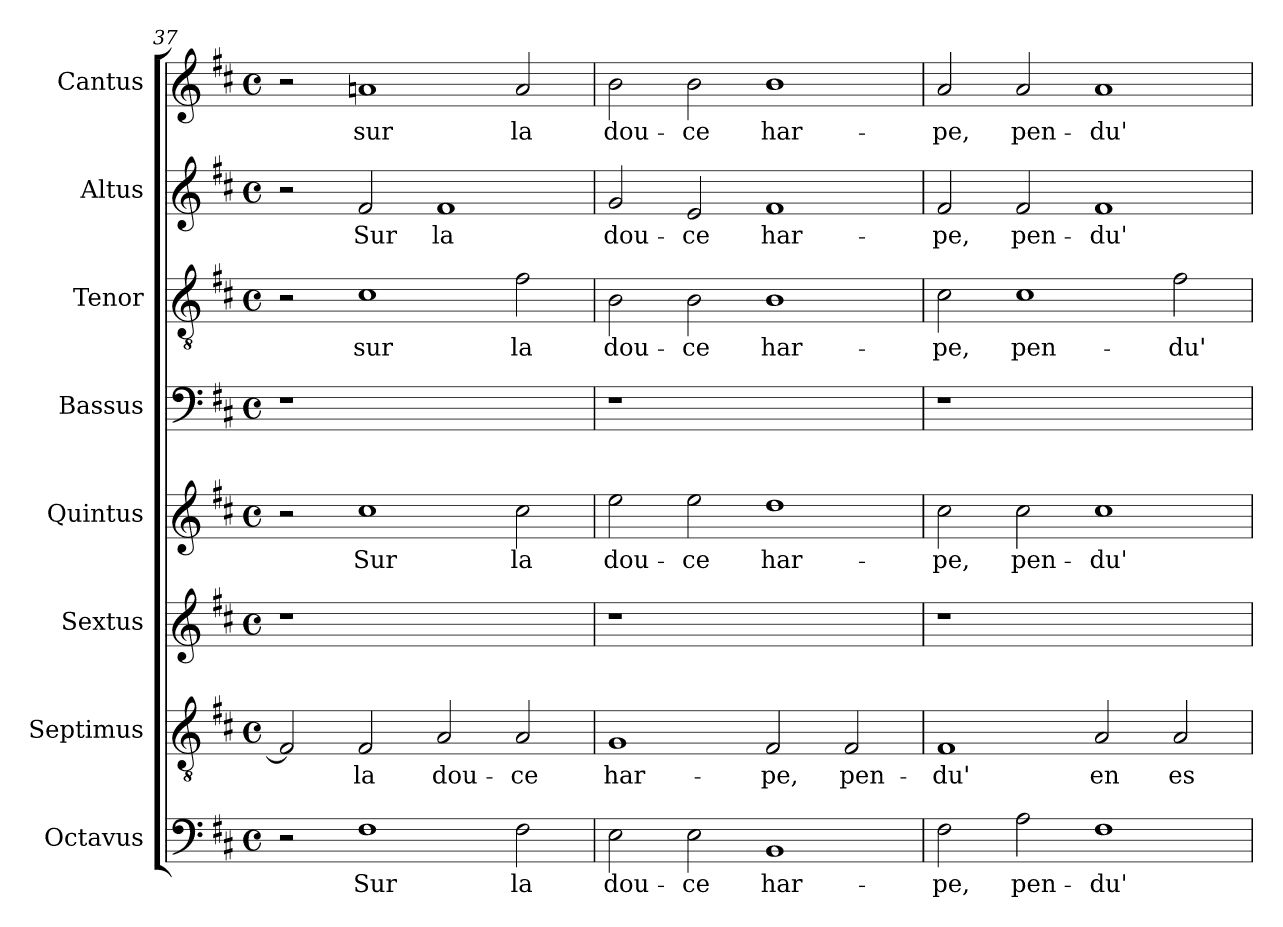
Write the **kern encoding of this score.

**kern	**text	**kern	**text	**kern	**kern	**text	**kern	**kern	**text	**kern	**text	**kern	**text
*part8	*part8	*part7	*part7	*part6	*part5	*part5	*part4	*part3	*part3	*part2	*part2	*part1	*part1
*staff8	*staff8	*staff7	*staff7	*staff6	*staff5	*staff5	*staff4	*staff3	*staff3	*staff2	*staff2	*staff1	*staff1
*I"Octavus	*	*I"Septimus	*	*I"Sextus	*I"Quintus	*	*I"Bassus	*I"Tenor	*	*I"Altus	*	*I"Cantus	*
*I'Oc	*	*I'Sp	*	*I'Sx	*I'Qn	*	*I'B	*I'T	*	*I'A	*	*I'C	*
*clefF4	*	*clefGv2	*	*clefG2	*clefG2	*	*clefF4	*clefGv2	*	*clefG2	*	*clefG2	*
*k[f#c#]	*	*k[f#c#]	*	*k[f#c#]	*k[f#c#]	*	*k[f#c#]	*k[f#c#]	*	*k[f#c#]	*	*k[f#c#]	*
*D:	*	*D:	*	*D:	*D:	*	*D:	*D:	*	*D:	*	*D:	*
*M4/4	*	*M4/4	*	*M4/4	*M4/4	*	*M4/4	*M4/4	*	*M4/4	*	*M4/4	*
*met(c)	*	*met(c)	*	*met(c)	*met(c)	*	*met(c)	*met(c)	*	*met(c)	*	*met(c)	*
=37	=37	=37	=37	=37	=37	=37	=37	=37	=37	=37	=37	=37	=37
2r	.	2F#/]	.	1r	2r	.	1r	2r	.	2r	.	2r	.
!	!LO:LY:b	!	!LO:LY:b	!	!	!LO:LY:b	!	!	!LO:LY:b	!	!LO:LY:b	!	!LO:LY:b
1F#	Sur	2F#/	la	.	1cc#	Sur	.	1c#	sur	2f#/	Sur	1ani	sur
!	!	!	!LO:LY:b	!	!	!	!	!	!	!	!LO:LY:b	!	!
.	.	2A/	dou-	1ryy	.	.	1ryy	.	.	1f#	la	.	.
!	!LO:LY:b	!	!LO:LY:b	!	!	!LO:LY:b	!	!	!LO:LY:b	!	!	!	!LO:LY:b
2F#\	la	2A/	-ce	.	2cc#\	la	.	2f#\	la	.	.	2a/	la
=38	=38	=38	=38	=38	=38	=38	=38	=38	=38	=38	=38	=38	=38
!	!LO:LY:b	!	!LO:LY:b	!	!	!LO:LY:b	!	!	!LO:LY:b	!	!LO:LY:b	!	!LO:LY:b
2E\	dou-	1G	har-	1r	2ee\	dou-	1r	2B\	dou-	2g/	dou-	2b\	dou-
!	!LO:LY:b	!	!	!	!	!LO:LY:b	!	!	!LO:LY:b	!	!LO:LY:b	!	!LO:LY:b
2E\	-ce	.	.	.	2ee\	-ce	.	2B\	-ce	2e/	-ce	2b\	-ce
!	!LO:LY:b	!	!LO:LY:b	!	!	!LO:LY:b	!	!	!LO:LY:b	!	!LO:LY:b	!	!LO:LY:b
1BB	har-	2F#/	-pe,	1ryy	1dd	har-	1ryy	1B	har-	1f#	har-	1b	har-
!	!	!	!LO:LY:b	!	!	!	!	!	!	!	!	!	!
.	.	2F#/	pen-	.	.	.	.	.	.	.	.	.	.
=39	=39	=39	=39	=39	=39	=39	=39	=39	=39	=39	=39	=39	=39
!	!LO:LY:b	!	!LO:LY:b	!	!	!LO:LY:b	!	!	!LO:LY:b	!	!LO:LY:b	!	!LO:LY:b
2F#\	-pe,	1F#	-du'	1r	2cc#\	-pe,	1r	2c#\	-pe,	2f#/	-pe,	2a/	-pe,
!	!LO:LY:b	!	!	!	!	!LO:LY:b	!	!	!LO:LY:b	!	!LO:LY:b	!	!LO:LY:b
2A\	pen-	.	.	.	2cc#\	pen-	.	1c#	pen-	2f#/	pen-	2a/	pen-
!	!LO:LY:b	!	!LO:LY:b	!	!	!LO:LY:b	!	!	!	!	!LO:LY:b	!	!LO:LY:b
1F#	-du'	2A/	en	1ryy	1cc#	-du'	1ryy	.	.	1f#	-du'	1a	-du'
!	!	!	!LO:LY:b	!	!	!	!	!	!LO:LY:b	!	!	!	!
.	.	2A/	es-	.	.	.	.	2f#\	-du'	.	.	.	.
=	=	=	=	=	=	=	=	=	=	=	=	=	=
*-	*-	*-	*-	*-	*-	*-	*-	*-	*-	*-	*-	*-	*-
